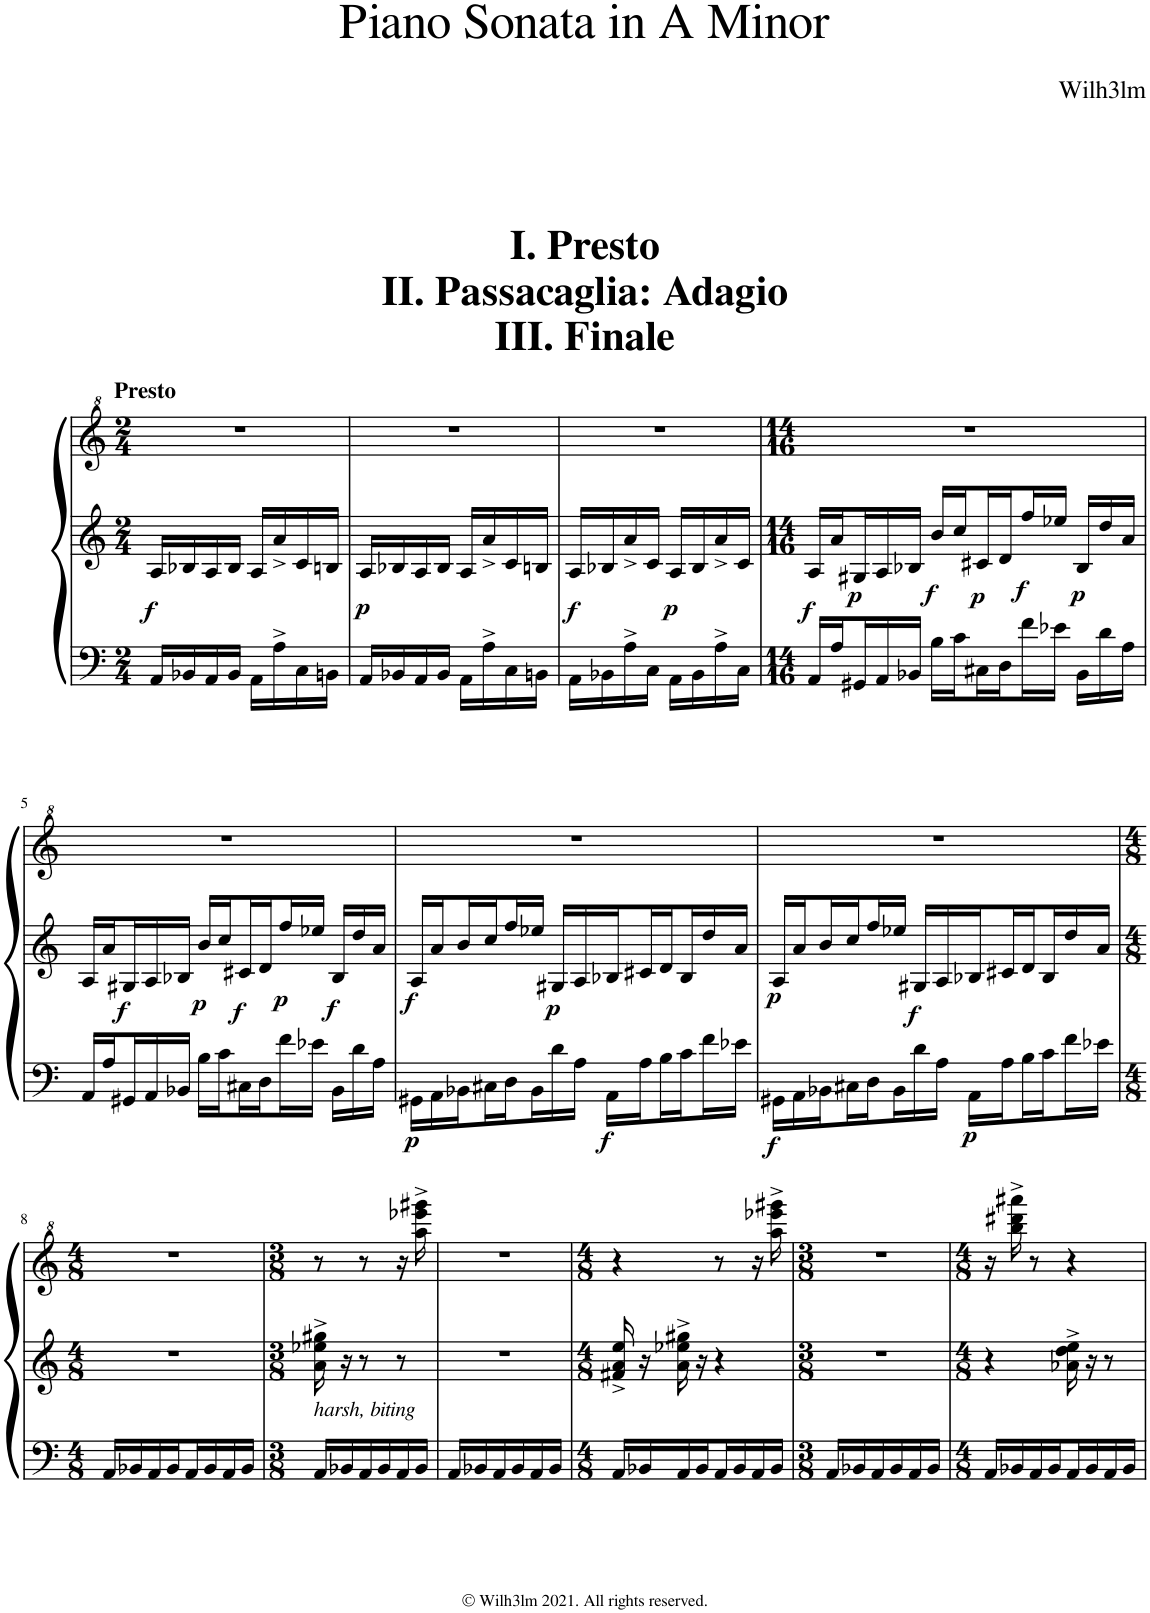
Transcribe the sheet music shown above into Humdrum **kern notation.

**kern	**kern	**kern	**dynam
*part1	*part1	*part1	*part1
*staff3	*staff2	*staff1	*staff1/2/3
*I"Piano	*	*	*
*I'Pno.	*	*	*
*clefF4	*clefG2	*clefG^2	*
*k[]	*k[]	*k[]	*
*M2/4	*M2/4	*M2/4	*
=1	=1	=1	=1
!	!	!LO:TX:a:B:t=I. Presto	!
!	!	!LO:TX:a:t=II. Passacaglia&colon; Adagio	!
!	!	!LO:TX:a:t=III. Finale	!
!	!	!LO:TX:a:B:t=Presto	!
!	!LO:TX:a:B:t=I. Presto	!	!
!	!LO:TX:a:t=II. Passacaglia&colon; Adagio	!	!
!	!LO:TX:a:t=III. Finale	!	!
!LO:TX:a:B:t=I. Presto	!	!	!
!LO:TX:a:t=II. Passacaglia&colon; Adagio	!	!	!
!LO:TX:a:t=III. Finale	!	!	!
!	!	!	!LO:DY:b=2
16AA/LL	16A/LL	2r	f
16BB-X/	16B-X/	.	.
16AA/	16A/	.	.
16BB-/JJ	16B-/JJ	.	.
16AA\LL	16A/LL	.	.
16A^\	16a^/	.	.
16C\	16c/	.	.
16BBn\JJ	16Bn/JJ	.	.
=2	=2	=2	=2
!	!	!	!LO:DY:b=2
16AA/LL	16A/LL	2r	p
16BB-X/	16B-X/	.	.
16AA/	16A/	.	.
16BB-/JJ	16B-/JJ	.	.
16AA\LL	16A/LL	.	.
16A^\	16a^/	.	.
16C\	16c/	.	.
16BBn\JJ	16Bn/JJ	.	.
=3	=3	=3	=3
!	!	!	!LO:DY:b=2
16AA\LL	16A/LL	2r	f
16BB-X\	16B-X/	.	.
16A^\	16a^/	.	.
16C\JJ	16c/JJ	.	.
!	!	!	!LO:DY:b=2
16AA\LL	16A/LL	.	p
16BB-\	16B-/	.	.
16A^\	16a^/	.	.
16C\JJ	16c/JJ	.	.
=4	=4	=4	=4
*M14/16	*M14/16	*M14/16	*
!	!	!	!LO:DY:b=2
16AA/LL	16A/LL	2..r	f
16A/J	16a/J	.	.
!	!	!	!LO:DY:b=2
16GG#X/L	16G#X/L	.	p
16AA/	16A/	.	.
16BB-X/JJ	16B-X/JJ	.	.
!	!	!	!LO:DY:b=2
16B\LL	16b/LL	.	f
16c\J	16cc/J	.	.
!	!	!	!LO:DY:b=2
16C#X\L	16c#X/L	.	p
16D\J	16d/J	.	.
!	!	!	!LO:DY:b=2
16f\L	16ff/L	.	f
16e-X\JJ	16ee-X/JJ	.	.
!	!	!	!LO:DY:b=2
16BB-\LL	16B-/LL	.	p
16d\	16dd/	.	.
16A\JJ	16a/JJ	.	.
!!LO:LB:g=z
=5	=5	=5	=5
16AA/LL	16A/LL	2..r	.
16A/J	16a/J	.	.
!	!	!	!LO:DY:b=2
16GG#X/L	16G#X/L	.	f
16AA/	16A/	.	.
16BB-X/JJ	16B-X/JJ	.	.
!	!	!	!LO:DY:b=2
16B\LL	16b/LL	.	p
16c\J	16cc/J	.	.
!	!	!	!LO:DY:b=2
16C#X\L	16c#X/L	.	f
16D\J	16d/J	.	.
!	!	!	!LO:DY:b=2
16f\L	16ff/L	.	p
16e-X\JJ	16ee-X/JJ	.	.
!	!	!	!LO:DY:b=2
16BB-\LL	16B-/LL	.	f
16d\	16dd/	.	.
16A\JJ	16a/JJ	.	.
=6	=6	=6	=6
!	!	!	!LO:DY:b=3
!	!	!	!LO:DY:n=1:b=2
16GG#X\LL	16A/LL	2..r	p f
16AA\	16a/J	.	.
16BB-X\J	16b/L	.	.
16C#X\L	16cc/J	.	.
16D\J	16ff/L	.	.
16BB-\L	16ee-X/JJ	.	.
!	!	!	!LO:DY:n=2:b=2
16d\	16G#X/LL	.	p
16A\JJ	16A/	.	.
!	!	!	!LO:DY:n=3:b=3
16AA\LL	16B-X/J	.	f
16A\J	16c#X/L	.	.
16B\L	16d/J	.	.
16c\J	16B-/L	.	.
16f\L	16dd/	.	.
16e-X\JJ	16a/JJ	.	.
=7	=7	=7	=7
!	!	!	!LO:DY:b=3
!	!	!	!LO:DY:n=1:b=2
16GG#X\LL	16A/LL	2..r	f p
16AA\	16a/J	.	.
16BB-X\J	16b/L	.	.
16C#X\L	16cc/J	.	.
16D\J	16ff/L	.	.
16BB-\L	16ee-X/JJ	.	.
!	!	!	!LO:DY:n=2:b=2
16d\	16G#X/LL	.	f
16A\JJ	16A/	.	.
!	!	!	!LO:DY:n=3:b=3
16AA\LL	16B-X/J	.	p
16A\J	16c#X/L	.	.
16B\L	16d/J	.	.
16c\J	16B-/L	.	.
16f\L	16dd/	.	.
16e-X\JJ	16a/JJ	.	.
!!LO:LB:g=z
=8	=8	=8	=8
*M4/8	*M4/8	*M4/8	*
16AA/LL	2r	2r	.
16BB-X/	.	.	.
16AA/	.	.	.
16BB-/	.	.	.
16AA/	.	.	.
16BB-/	.	.	.
16AA/	.	.	.
16BB-/JJ	.	.	.
=9	=9	=9	=9
*M3/8	*M3/8	*M3/8	*
!	!LO:TX:b:i:t=harsh, biting	!	!
16AA/LL	16a\^ 16ee-X\^ 16gg#X\^	8r	.
16BB-X/	16r	.	.
16AA/	8r	8r	.
16BB-/	.	.	.
16AA/	8r	16r	.
16BB-/JJ	.	16aaa\^ 16eeee-X\^ 16gggg#X\^	.
=10	=10	=10	=10
16AA/LL	4.r	4.r	.
16BB-X/	.	.	.
16AA/	.	.	.
16BB-/	.	.	.
16AA/	.	.	.
16BB-/JJ	.	.	.
=11	=11	=11	=11
*M4/8	*M4/8	*M4/8	*
16AA/LL	16f#X/^ 16a/^ 16ee/^	4r	.
16BB-X/	16r	.	.
16AA/	16a\^ 16ee-X\^ 16gg#X\^	.	.
16BB-/	16r	.	.
16AA/	4r	8r	.
16BB-/	.	.	.
16AA/	.	16r	.
16BB-/JJ	.	16aaa\^ 16eeee-X\^ 16gggg#X\^	.
=12	=12	=12	=12
*M3/8	*M3/8	*M3/8	*
16AA/LL	4.r	4.r	.
16BB-X/	.	.	.
16AA/	.	.	.
16BB-/	.	.	.
16AA/	.	.	.
16BB-/JJ	.	.	.
=13	=13	=13	=13
*M4/8	*M4/8	*M4/8	*
16AA/LL	4r	16r	.
16BB-X/	.	16bbb\^ 16dddd#X\^ 16aaaa#X\^	.
16AA/	.	8r	.
16BB-/	.	.	.
16AA/	16a-X\^ 16dd\^ 16ee\^	4r	.
16BB-/	16r	.	.
16AA/	8r	.	.
16BB-/JJ	.	.	.
=	=	=	=
*-	*-	*-	*-
